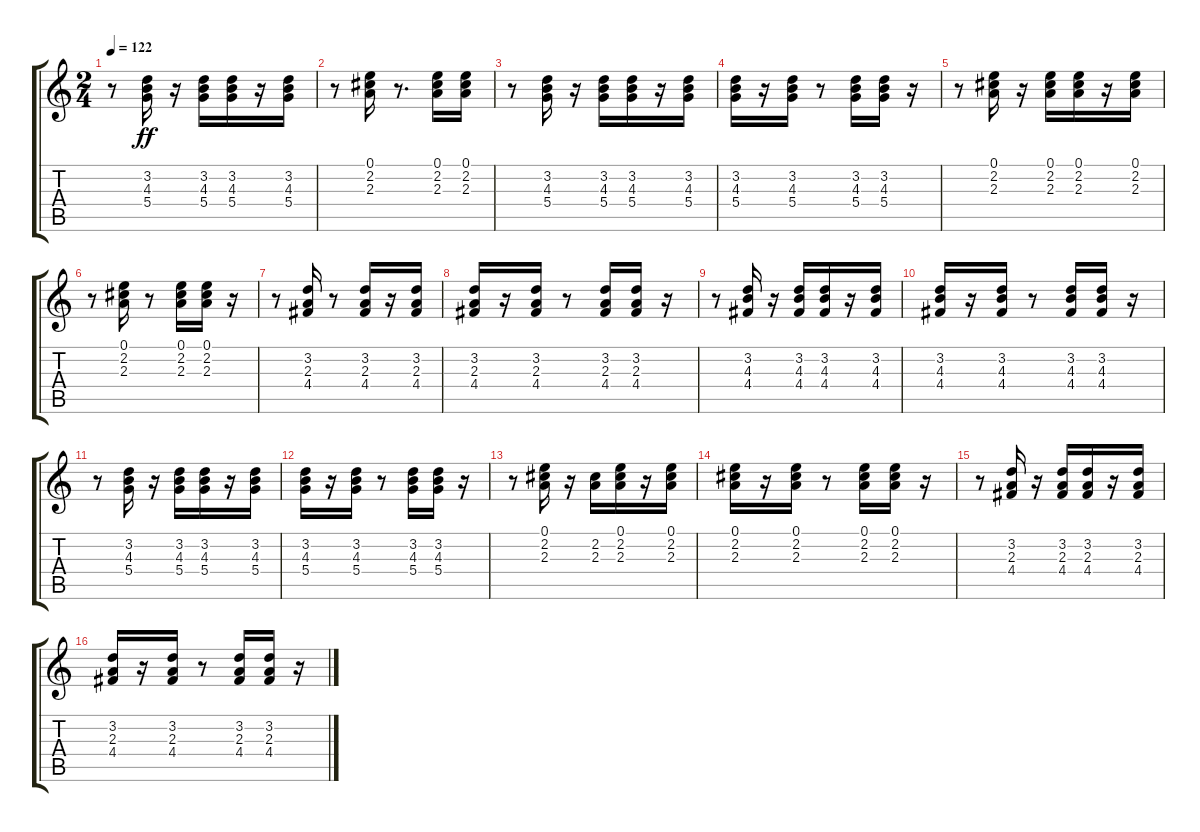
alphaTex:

\track "" {instrument acousticguitarnylon}
\staff {score tabs}
\tuning (E4 B3 G3 D3 A2 E2) {hide}
\ts (2 4)
\tempo 122
\clef g2
\ks c
r.8{dy ff} (3.2 4.3 5.4).16 r.16 (3.2 4.3 5.4).16 (3.2 4.3 5.4).16 r.16 (3.2 4.3 5.4).16 |
r.8 (0.1 2.2 2.3).16 r.8{d} (0.1 2.2 2.3).16 (0.1 2.2 2.3).16 |
r.8 (3.2 4.3 5.4).16 r.16 (3.2 4.3 5.4).16 (3.2 4.3 5.4).16 r.16 (3.2 4.3 5.4).16 |
(3.2 4.3 5.4).16 r.16 (3.2 4.3 5.4).16 r.8 (3.2 4.3 5.4).16 (3.2 4.3 5.4).16 r.16 |
r.8 (0.1 2.2 2.3).16 r.16 (0.1 2.2 2.3).16 (0.1 2.2 2.3).16 r.16 (0.1 2.2 2.3).16 |
r.8 (0.1 2.2 2.3).16 r.8 (0.1 2.2 2.3).16 (0.1 2.2 2.3).16 r.16 |
r.8 (3.2 2.3 4.4).16 r.8 (3.2 2.3 4.4).16 r.16 (3.2 2.3 4.4).16 |
(3.2 2.3 4.4).16 r.16 (3.2 2.3 4.4).16 r.8 (3.2 2.3 4.4).16 (3.2 2.3 4.4).16 r.16 |
r.8 (3.2 4.3 4.4).16 r.16 (3.2 4.3 4.4).16 (3.2 4.3 4.4).16 r.16 (3.2 4.3 4.4).16 |
(3.2 4.3 4.4).16 r.16 (3.2 4.3 4.4).16 r.8 (3.2 4.3 4.4).16 (3.2 4.3 4.4).16 r.16 |
r.8 (3.2 4.3 5.4).16 r.16 (3.2 4.3 5.4).16 (3.2 4.3 5.4).16 r.16 (3.2 4.3 5.4).16 |
(3.2 4.3 5.4).16 r.16 (3.2 4.3 5.4).16 r.8 (3.2 4.3 5.4).16 (3.2 4.3 5.4).16 r.16 |
r.8 (0.1 2.2 2.3).16 r.16 (2.2 2.3).16 (0.1 2.2 2.3).16 r.16 (0.1 2.2 2.3).16 |
(0.1 2.2 2.3).16 r.16 (0.1 2.2 2.3).16 r.8 (0.1 2.2 2.3).16 (0.1 2.2 2.3).16 r.16 |
r.8 (3.2 2.3 4.4).16 r.16 (3.2 2.3 4.4).16 (3.2 2.3 4.4).16 r.16 (3.2 2.3 4.4).16 |
(3.2 2.3 4.4).16 r.16 (3.2 2.3 4.4).16 r.8 (3.2 2.3 4.4).16 (3.2 2.3 4.4).16 r.16
